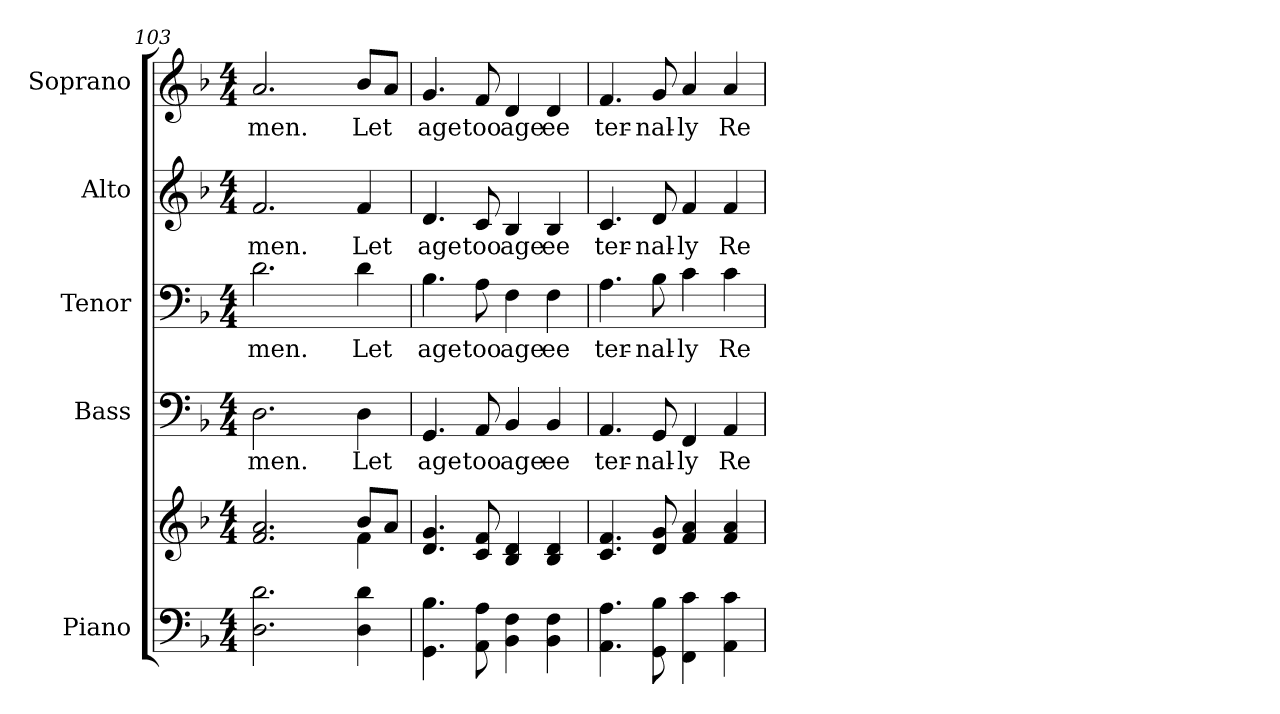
**kern	**kern	**kern	**text	**kern	**text	**kern	**text	**kern	**text
*part5	*part5	*part4	*part4	*part3	*part3	*part2	*part2	*part1	*part1
*staff6	*staff5	*staff4	*staff4	*staff3	*staff3	*staff2	*staff2	*staff1	*staff1
*I"Piano	*	*I"Bass	*	*I"Tenor	*	*I"Alto	*	*I"Soprano	*
*I'Pno.	*	*I'B.	*	*I'T.	*	*I'A.	*	*I'S.	*
*clefF4	*clefG2	*clefF4	*	*clefF4	*	*clefG2	*	*clefG2	*
*k[b-]	*k[b-]	*k[b-]	*	*k[b-]	*	*k[b-]	*	*k[b-]	*
*F:	*F:	*F:	*	*F:	*	*F:	*	*F:	*
*M4/4	*M4/4	*M4/4	*	*M4/4	*	*M4/4	*	*M4/4	*
=103	=103	=103	=103	=103	=103	=103	=103	=103	=103
*	*^	*	*	*	*	*	*	*	*
!	!	!	!	!LO:LY:b:color=#000000	!	!	!	!	!	!
!	!	!	!	!	!	!LO:LY:b:color=#000000	!	!	!	!
!	!	!	!	!	!	!	!	!LO:LY:b:color=#000000	!	!
!	!	!	!	!	!	!	!	!	!	!LO:LY:b:color=#000000
2.Di\ 2.di	2.fi/ 2.ai	2ryy	2.Di\	-men.	2.di\	-men.	2.fi/	-men.	2.ai/	-men.
.	.	4ryy	.	.	.	.	.	.	.	.
!	!	!	!	!LO:LY:b:color=#000000	!	!	!	!	!	!
!	!	!	!	!	!	!LO:LY:b:color=#000000	!	!	!	!
!	!	!	!	!	!	!	!	!LO:LY:b:color=#000000	!	!
!	!	!	!	!	!	!	!	!	!	!LO:LY:b:color=#000000
4Di\ 4di	8b-i/L	4fi\	4Di\	Let	4di\	Let	4fi/	Let	8b-i/L	Let
.	8ai/J	.	.	.	.	.	.	.	8ai/J	.
*	*v	*v	*	*	*	*	*	*	*	*
=104	=104	=104	=104	=104	=104	=104	=104	=104	=104
!	!	!	!LO:LY:b:color=#000000	!	!	!	!	!	!
!	!	!	!	!	!LO:LY:b:color=#000000	!	!	!	!
!	!	!	!	!	!	!	!LO:LY:b:color=#000000	!	!
!	!	!	!	!	!	!	!	!	!LO:LY:b:color=#000000
4.GGi\ 4.B-i	4.di/ 4.gi	4.GGi/	age	4.B-i\	age	4.di/	age	4.gi/	age
!	!	!	!LO:LY:b:color=#000000	!	!	!	!	!	!
!	!	!	!	!	!LO:LY:b:color=#000000	!	!	!	!
!	!	!	!	!	!	!	!LO:LY:b:color=#000000	!	!
!	!	!	!	!	!	!	!	!	!LO:LY:b:color=#000000
8AAi\ 8Ai	8ci/ 8fi	8AAi/	too	8Ai\	too	8ci/	too	8fi/	too
!	!	!	!LO:LY:b:color=#000000	!	!	!	!	!	!
!	!	!	!	!	!LO:LY:b:color=#000000	!	!	!	!
!	!	!	!	!	!	!	!LO:LY:b:color=#000000	!	!
!	!	!	!	!	!	!	!	!	!LO:LY:b:color=#000000
4BB-i\ 4Fi	4B-i/ 4di	4BB-i/	age	4Fi\	age	4B-i/	age	4di/	age
!	!	!	!LO:LY:b:color=#000000	!	!	!	!	!	!
!	!	!	!	!	!LO:LY:b:color=#000000	!	!	!	!
!	!	!	!	!	!	!	!LO:LY:b:color=#000000	!	!
!	!	!	!	!	!	!	!	!	!LO:LY:b:color=#000000
4BB-i\ 4Fi	4B-i/ 4di	4BB-i/	ee	4Fi\	ee	4B-i/	ee	4di/	ee
!!LO:PB:g=z
=105	=105	=105	=105	=105	=105	=105	=105	=105	=105
!	!	!	!LO:LY:b:color=#000000	!	!	!	!	!	!
!	!	!	!	!	!LO:LY:b:color=#000000	!	!	!	!
!	!	!	!	!	!	!	!LO:LY:b:color=#000000	!	!
!	!	!	!	!	!	!	!	!	!LO:LY:b:color=#000000
4.AAi\ 4.Ai	4.ci/ 4.fi	4.AAi/	ter-	4.Ai\	ter-	4.ci/	ter-	4.fi/	ter-
!	!	!	!LO:LY:b:color=#000000	!	!	!	!	!	!
!	!	!	!	!	!LO:LY:b:color=#000000	!	!	!	!
!	!	!	!	!	!	!	!LO:LY:b:color=#000000	!	!
!	!	!	!	!	!	!	!	!	!LO:LY:b:color=#000000
8GGi\ 8B-i	8di/ 8gi	8GGi/	-nal-	8B-i\	-nal-	8di/	-nal-	8gi/	-nal-
!	!	!	!LO:LY:b:color=#000000	!	!	!	!	!	!
!	!	!	!	!	!LO:LY:b:color=#000000	!	!	!	!
!	!	!	!	!	!	!	!LO:LY:b:color=#000000	!	!
!	!	!	!	!	!	!	!	!	!LO:LY:b:color=#000000
4FFi\ 4ci	4fi/ 4ai	4FFi/	-ly	4ci\	-ly	4fi/	-ly	4ai/	-ly
!	!	!	!LO:LY:b:color=#000000	!	!	!	!	!	!
!	!	!	!	!	!LO:LY:b:color=#000000	!	!	!	!
!	!	!	!	!	!	!	!LO:LY:b:color=#000000	!	!
!	!	!	!	!	!	!	!	!	!LO:LY:b:color=#000000
4AAi\ 4ci	4fi/ 4ai	4AAi/	Re-	4ci\	Re-	4fi/	Re-	4ai/	Re-
=	=	=	=	=	=	=	=	=	=
*-	*-	*-	*-	*-	*-	*-	*-	*-	*-
